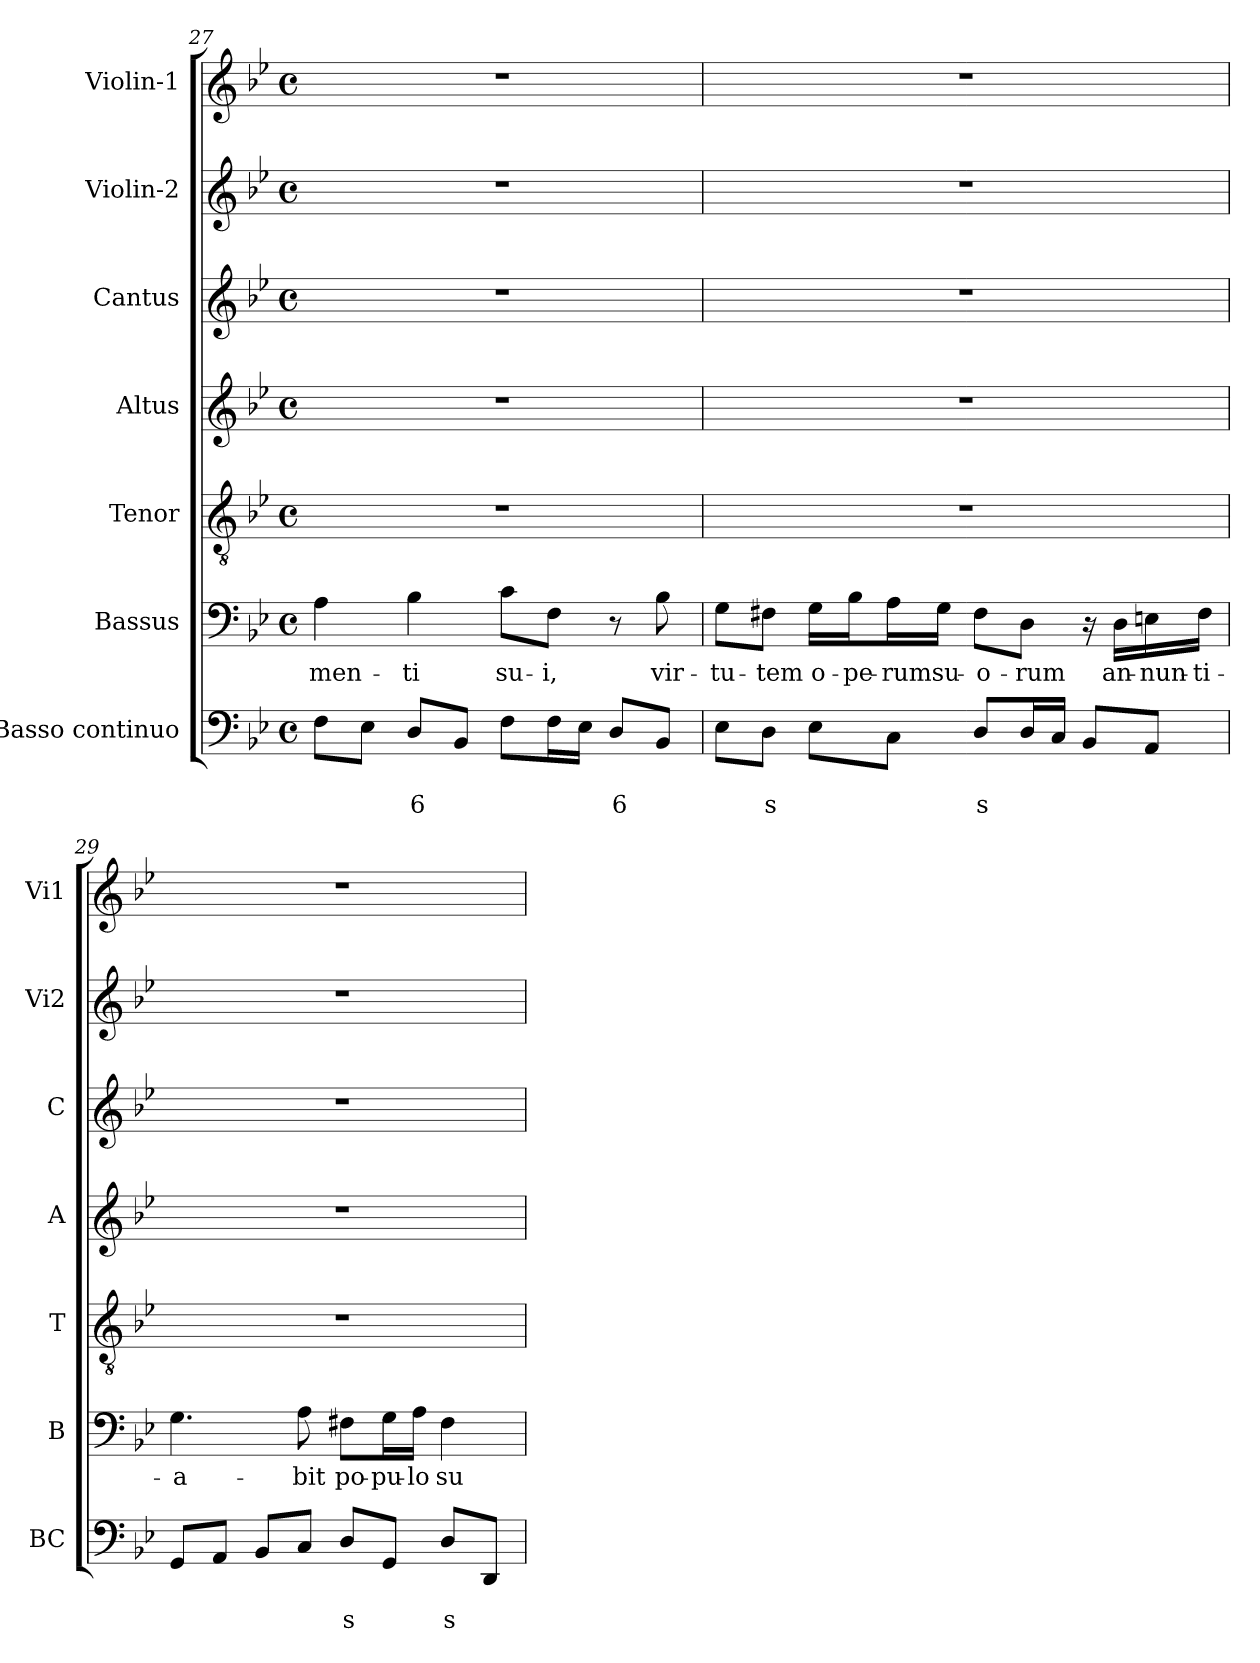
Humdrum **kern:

**kern	**text	**text	**kern	**text	**kern	**kern	**kern	**kern	**kern
*part7	*part7	*part7	*part6	*part6	*part5	*part4	*part3	*part2	*part1
*staff7	*staff7	*staff7	*staff6	*staff6	*staff5	*staff4	*staff3	*staff2	*staff1
*I"Basso continuo	*	*	*I"Bassus	*	*I"Tenor	*I"Altus	*I"Cantus	*I"Violin-2	*I"Violin-1
*I'BC	*	*	*I'B	*	*I'T	*I'A	*I'C	*I'Vi2	*I'Vi1
!!LO:PB:g=z
*clefF4	*	*	*clefF4	*	*clefGv2	*clefG2	*clefG2	*clefG2	*clefG2
*k[b-e-]	*	*	*k[b-e-]	*	*k[b-e-]	*k[b-e-]	*k[b-e-]	*k[b-e-]	*k[b-e-]
*B-:	*	*	*B-:	*	*B-:	*B-:	*B-:	*B-:	*B-:
*M4/4	*	*	*M4/4	*	*M4/4	*M4/4	*M4/4	*M4/4	*M4/4
*met(c)	*	*	*met(c)	*	*met(c)	*met(c)	*met(c)	*met(c)	*met(c)
=27	=27	=27	=27	=27	=27	=27	=27	=27	=27
!	!	!	!	!LO:LY:b	!	!	!	!	!
8F\L	.	.	4A\	-men-	1r	1r	1r	1r	1r
8E-\J	.	.	.	.	.	.	.	.	.
!	!	!LO:LY:b	!	!	!	!	!	!	!
!	!	!	!	!LO:LY:b	!	!	!	!	!
8D/L	.	6	4B-\	-ti	.	.	.	.	.
8BB-/J	.	.	.	.	.	.	.	.	.
!	!	!	!	!LO:LY:b	!	!	!	!	!
8F\L	.	.	8c\L	su-	.	.	.	.	.
!	!	!	!	!LO:LY:b	!	!	!	!	!
16F\L	.	.	8F\J	-i,	.	.	.	.	.
16E-\JJ	.	.	.	.	.	.	.	.	.
!	!	!LO:LY:b	!	!	!	!	!	!	!
8D/L	.	6	8r	.	.	.	.	.	.
!	!	!	!	!LO:LY:b	!	!	!	!	!
8BB-/J	.	.	8B-\	vir-	.	.	.	.	.
=28	=28	=28	=28	=28	=28	=28	=28	=28	=28
!	!	!	!	!LO:LY:b	!	!	!	!	!
8E-\L	.	.	8G\L	-tu-	1r	1r	1r	1r	1r
!	!	!LO:LY:b	!	!	!	!	!	!	!
!	!	!	!	!LO:LY:b	!	!	!	!	!
8D\J	.	s	8F#X\J	-tem	.	.	.	.	.
!	!	!	!	!LO:LY:b	!	!	!	!	!
8E-\L	.	.	16G\LL	o-	.	.	.	.	.
!	!	!	!	!LO:LY:b	!	!	!	!	!
.	.	.	16B-\J	-pe-	.	.	.	.	.
!	!	!	!	!LO:LY:b	!	!	!	!	!
8C\J	.	.	16A\L	-rum	.	.	.	.	.
!	!	!	!	!LO:LY:b	!	!	!	!	!
.	.	.	16G\JJ	su-	.	.	.	.	.
!	!	!LO:LY:b	!	!	!	!	!	!	!
!	!	!	!	!LO:LY:b	!	!	!	!	!
8D/L	.	s	8F#\L	-o-	.	.	.	.	.
!	!	!	!	!LO:LY:b	!	!	!	!	!
16D/L	.	.	8D\J	-rum	.	.	.	.	.
16C/JJ	.	.	.	.	.	.	.	.	.
8BB-/L	.	.	16r	.	.	.	.	.	.
!	!	!	!	!LO:LY:b	!	!	!	!	!
.	.	.	16D\LL	an-	.	.	.	.	.
!	!	!	!	!LO:LY:b	!	!	!	!	!
8AA/J	.	.	16En\	-nun-	.	.	.	.	.
!	!	!	!	!LO:LY:b	!	!	!	!	!
.	.	.	16F#\JJ	-ti-	.	.	.	.	.
=29	=29	=29	=29	=29	=29	=29	=29	=29	=29
!	!	!	!	!LO:LY:b	!	!	!	!	!
8GG/L	.	.	4.G\	-a-	1r	1r	1r	1r	1r
8AA/J	.	.	.	.	.	.	.	.	.
8BB-/L	.	.	.	.	.	.	.	.	.
!	!	!	!	!LO:LY:b	!	!	!	!	!
8C/J	.	.	8A\	-bit	.	.	.	.	.
!	!	!LO:LY:b	!	!	!	!	!	!	!
!	!	!	!	!LO:LY:b	!	!	!	!	!
8D/L	.	s	8F#X\L	po-	.	.	.	.	.
!	!	!	!	!LO:LY:b	!	!	!	!	!
8GG/J	.	.	16G\L	-pu-	.	.	.	.	.
!	!	!	!	!LO:LY:b	!	!	!	!	!
.	.	.	16A\JJ	-lo	.	.	.	.	.
!	!	!LO:LY:b	!	!	!	!	!	!	!
!	!	!	!	!LO:LY:b	!	!	!	!	!
8D/L	.	s	4F#\	su-	.	.	.	.	.
8DD/J	.	.	.	.	.	.	.	.	.
=	=	=	=	=	=	=	=	=	=
*-	*-	*-	*-	*-	*-	*-	*-	*-	*-
